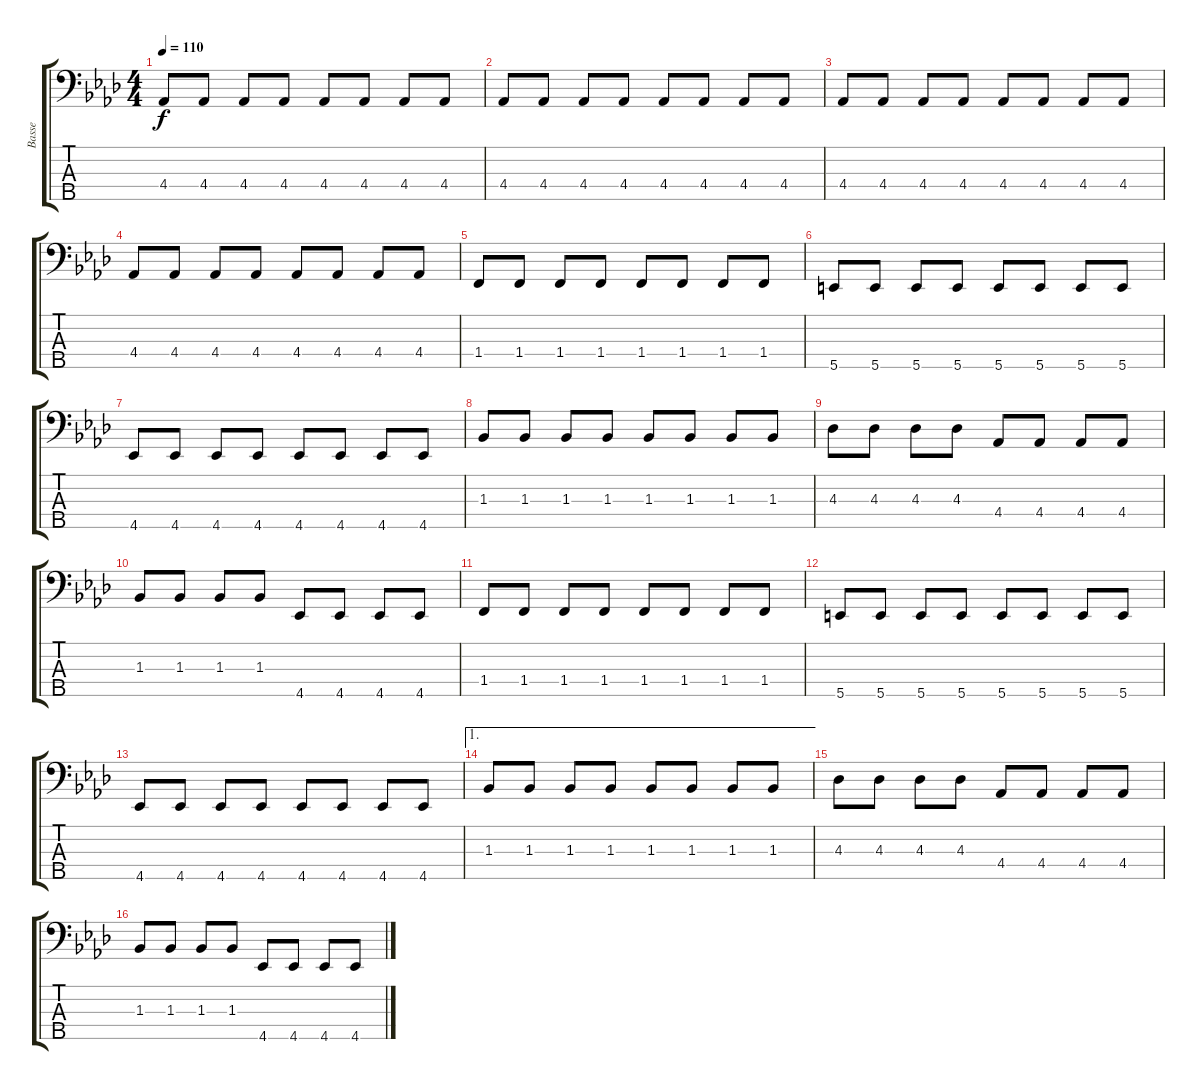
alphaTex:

\track ("Basse" "Basse") {instrument electricbassfinger}
\staff {score tabs}
\tuning (G2 D2 A1 E1 B0) {hide}
\ts (4 4)
\tempo 110
\clef f4
\ks ab
4.4.8{dy f} 4.4.8 4.4.8 4.4.8 4.4.8 4.4.8 4.4.8 4.4.8 |
4.4.8 4.4.8 4.4.8 4.4.8 4.4.8 4.4.8 4.4.8 4.4.8 |
4.4.8 4.4.8 4.4.8 4.4.8 4.4.8 4.4.8 4.4.8 4.4.8 |
4.4.8 4.4.8 4.4.8 4.4.8 4.4.8 4.4.8 4.4.8 4.4.8 |
1.4.8 1.4.8 1.4.8 1.4.8 1.4.8 1.4.8 1.4.8 1.4.8 |
5.5.8 5.5.8 5.5.8 5.5.8 5.5.8 5.5.8 5.5.8 5.5.8 |
4.5.8 4.5.8 4.5.8 4.5.8 4.5.8 4.5.8 4.5.8 4.5.8 |
1.3.8 1.3.8 1.3.8 1.3.8 1.3.8 1.3.8 1.3.8 1.3.8 |
4.3.8 4.3.8 4.3.8 4.3.8 4.4.8 4.4.8 4.4.8 4.4.8 |
1.3.8 1.3.8 1.3.8 1.3.8 4.5.8 4.5.8 4.5.8 4.5.8 |
1.4.8 1.4.8 1.4.8 1.4.8 1.4.8 1.4.8 1.4.8 1.4.8 |
5.5.8 5.5.8 5.5.8 5.5.8 5.5.8 5.5.8 5.5.8 5.5.8 |
4.5.8 4.5.8 4.5.8 4.5.8 4.5.8 4.5.8 4.5.8 4.5.8 |
\ae 1
1.3.8 1.3.8 1.3.8 1.3.8 1.3.8 1.3.8 1.3.8 1.3.8 |
4.3.8 4.3.8 4.3.8 4.3.8 4.4.8 4.4.8 4.4.8 4.4.8 |
1.3.8 1.3.8 1.3.8 1.3.8 4.5.8 4.5.8 4.5.8 4.5.8
